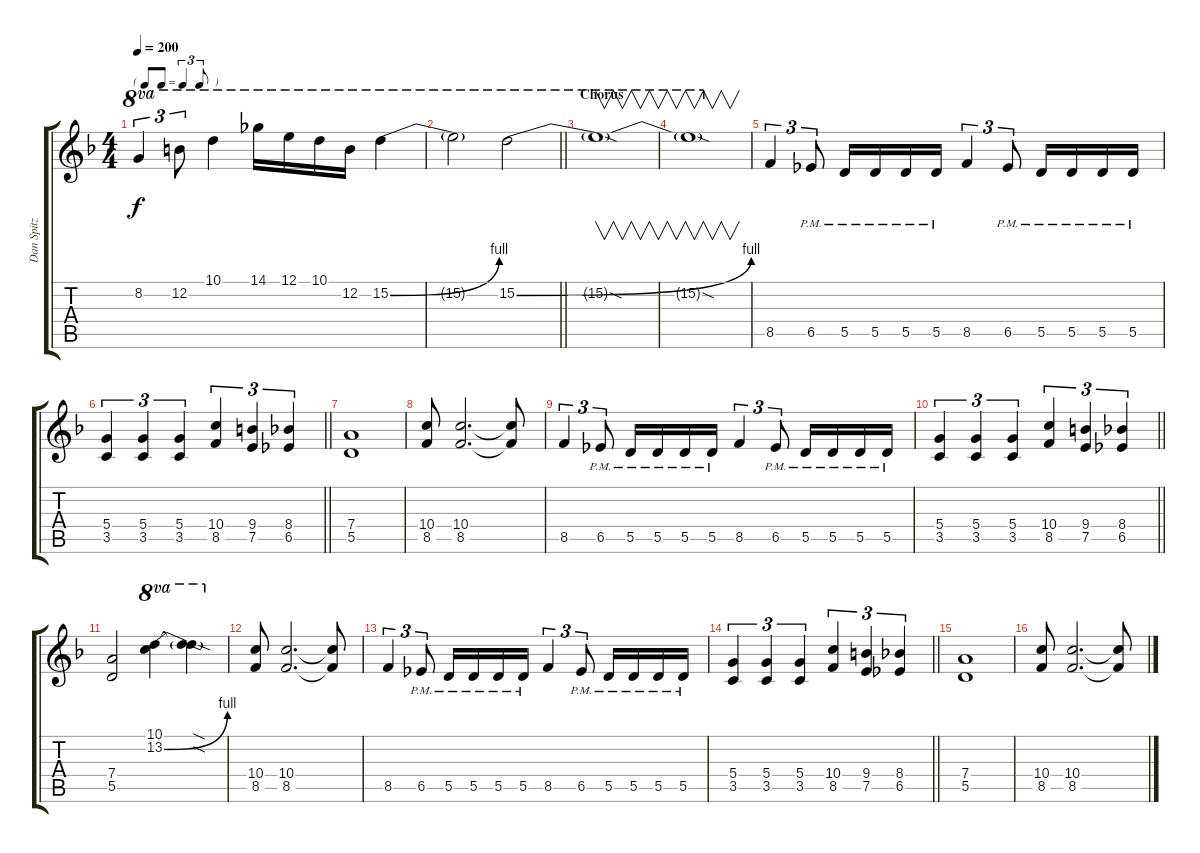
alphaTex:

\track ("Dan Spitz" "Dan Spitz") {instrument distortionguitar}
\staff {score tabs}
\tuning (E4 B3 G3 D3 A2 E2) {hide}
\ts (4 4)
\tf triplet8th
\tempo 200
\clef g2
\ks f
8.2.4{tu (3 2) ot 8va dy f} 12.2.8{tu (3 2) ot 8va} 10.1.4{ot 8va} 14.1.16{ot 8va} 12.1.16{ot 8va} 10.1.16{ot 8va} 12.2.16{ot 8va} 15.2{be (bend 0 0 60 4)}.4{ot 8va} |
\barLineRight lightlight
15.2{t}.2{ot 8va} 15.2{be (bend 0 0 60 4)}.2{ot 8va} |
\section ("" "Chorus")
15.2{sod t}.1{v ot 8va} |
15.2{sod t}.1{v ot 8va} |
8.5.4{tu (3 2)} 6.5{pm}.8{tu (3 2)} 5.5{pm}.16 5.5{pm}.16 5.5{pm}.16 5.5{pm}.16 8.5.4{tu (3 2)} 6.5{pm}.8{tu (3 2)} 5.5{pm}.16 5.5{pm}.16 5.5{pm}.16 5.5{pm}.16 |
\barLineRight lightlight
(5.4 3.5).4{tu (3 2)} (5.4 3.5).4{tu (3 2)} (5.4 3.5).4{tu (3 2)} (10.4 8.5).4{tu (3 2)} (9.4 7.5).4{tu (3 2)} (8.4 6.5).4{tu (3 2)} |
(7.4 5.5).1 |
(10.4 8.5).8 (10.4 8.5).2{d} (10.4{t} 8.5{t}).8 |
8.5.4{tu (3 2)} 6.5{pm}.8{tu (3 2)} 5.5{pm}.16 5.5{pm}.16 5.5{pm}.16 5.5{pm}.16 8.5.4{tu (3 2)} 6.5{pm}.8{tu (3 2)} 5.5{pm}.16 5.5{pm}.16 5.5{pm}.16 5.5{pm}.16 |
\barLineRight lightlight
(5.4 3.5).4{tu (3 2)} (5.4 3.5).4{tu (3 2)} (5.4 3.5).4{tu (3 2)} (10.4 8.5).4{tu (3 2)} (9.4 7.5).4{tu (3 2)} (8.4 6.5).4{tu (3 2)} |
(7.4 5.5).2 (10.1 13.2{be (bend 0 0 60 4)}).4{ot 8va} (10.1{sod t} 13.2{sod t}).4{ot 8va} |
(10.4 8.5).8 (10.4 8.5).2{d} (10.4{t} 8.5{t}).8 |
8.5.4{tu (3 2)} 6.5{pm}.8{tu (3 2)} 5.5{pm}.16 5.5{pm}.16 5.5{pm}.16 5.5{pm}.16 8.5.4{tu (3 2)} 6.5{pm}.8{tu (3 2)} 5.5{pm}.16 5.5{pm}.16 5.5{pm}.16 5.5{pm}.16 |
\barLineRight lightlight
(5.4 3.5).4{tu (3 2)} (5.4 3.5).4{tu (3 2)} (5.4 3.5).4{tu (3 2)} (10.4 8.5).4{tu (3 2)} (9.4 7.5).4{tu (3 2)} (8.4 6.5).4{tu (3 2)} |
(7.4 5.5).1 |
(10.4 8.5).8 (10.4 8.5).2{d} (10.4{t} 8.5{t}).8
